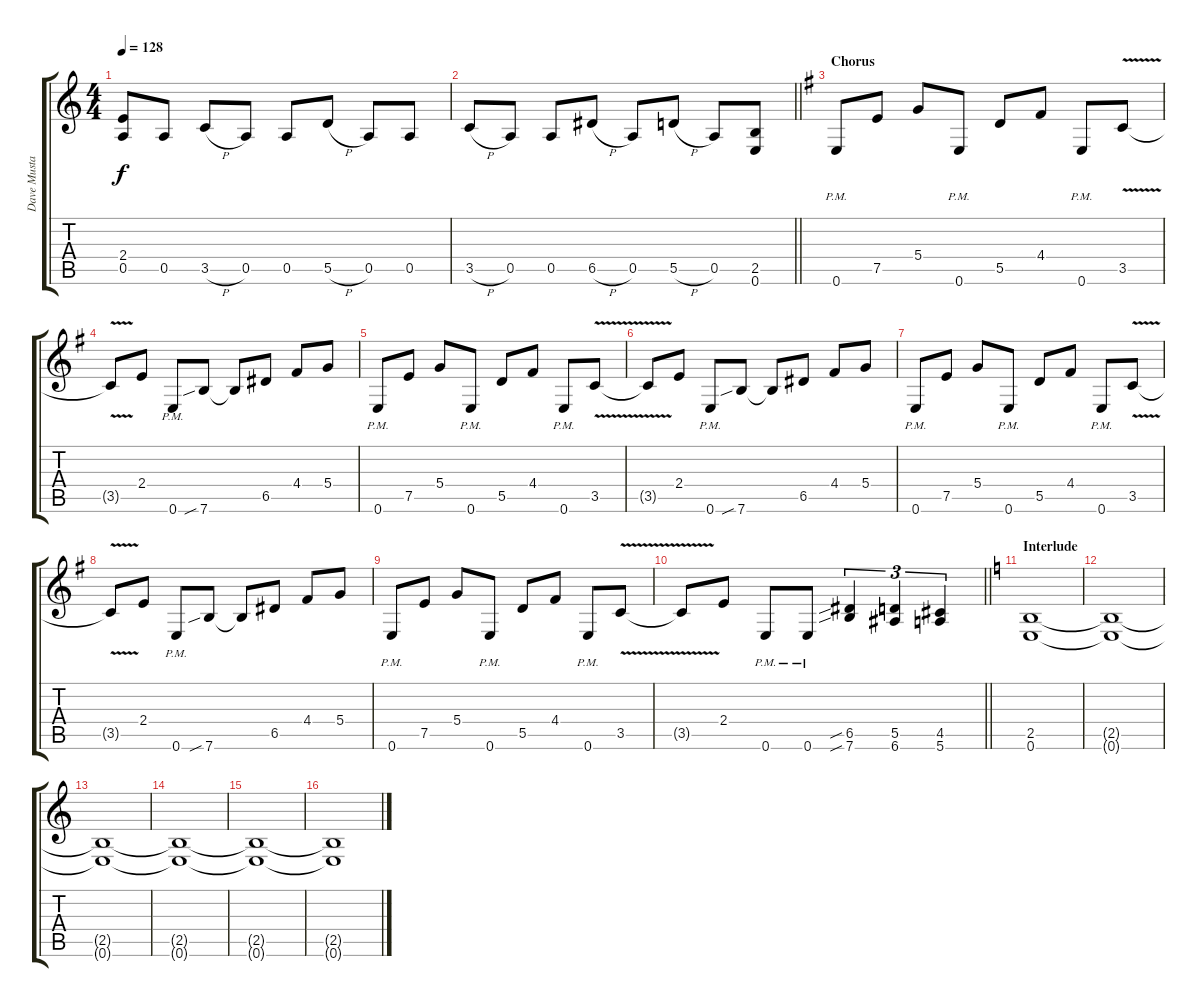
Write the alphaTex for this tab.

\track ("Dave Mustaine" "Dave Musta") {instrument distortionguitar}
\staff {score tabs}
\tuning (E4 B3 G3 D3 A2 E2) {hide}
\ts (4 4)
\tempo 128
\clef g2
\ks c
(2.4{t} 0.5{t}).8{dy f} 0.5.8 3.5{h}.8 0.5.8 0.5.8 5.5{h}.8 0.5.8 0.5.8 |
\barLineRight lightlight
3.5{h}.8 0.5.8 0.5.8 6.5{h}.8 0.5.8 5.5{h}.8 0.5.8 (2.5 0.6).8 |
\section ("" "Chorus")
\ks g
0.6{pm}.8 7.5.8 5.4.8 0.6{pm}.8 5.5.8 4.4.8 0.6{pm}.8 3.5{v}.8 |
3.5{v t}.8 2.4.8 0.6{pm}.8 7.6{sib}.8 7.6{t}.8 6.5.8 4.4.8 5.4.8 |
0.6{pm}.8 7.5.8 5.4.8 0.6{pm}.8 5.5.8 4.4.8 0.6{pm}.8 3.5{v}.8 |
3.5{v t}.8 2.4.8 0.6{pm}.8 7.6{sib}.8 7.6{t}.8 6.5.8 4.4.8 5.4.8 |
0.6{pm}.8 7.5.8 5.4.8 0.6{pm}.8 5.5.8 4.4.8 0.6{pm}.8 3.5{v}.8 |
3.5{v t}.8 2.4.8 0.6{pm}.8 7.6{sib}.8 7.6{t}.8 6.5.8 4.4.8 5.4.8 |
0.6{pm}.8 7.5.8 5.4.8 0.6{pm}.8 5.5.8 4.4.8 0.6{pm}.8 3.5{v}.8 |
\barLineRight lightlight
3.5{v t}.8 2.4.8 0.6{pm}.8 0.6{pm}.8 (6.5{sib} 7.6{sib}).4{tu (3 2)} (5.5 6.6).4{tu (3 2)} (4.5 5.6).4{tu (3 2)} |
\section ("" "Interlude")
\ks c
(2.5 0.6).1 |
(2.5{t} 0.6{t}).1 |
(2.5{t} 0.6{t}).1 |
(2.5{t} 0.6{t}).1 |
(2.5{t} 0.6{t}).1 |
(2.5{t} 0.6{t}).1
